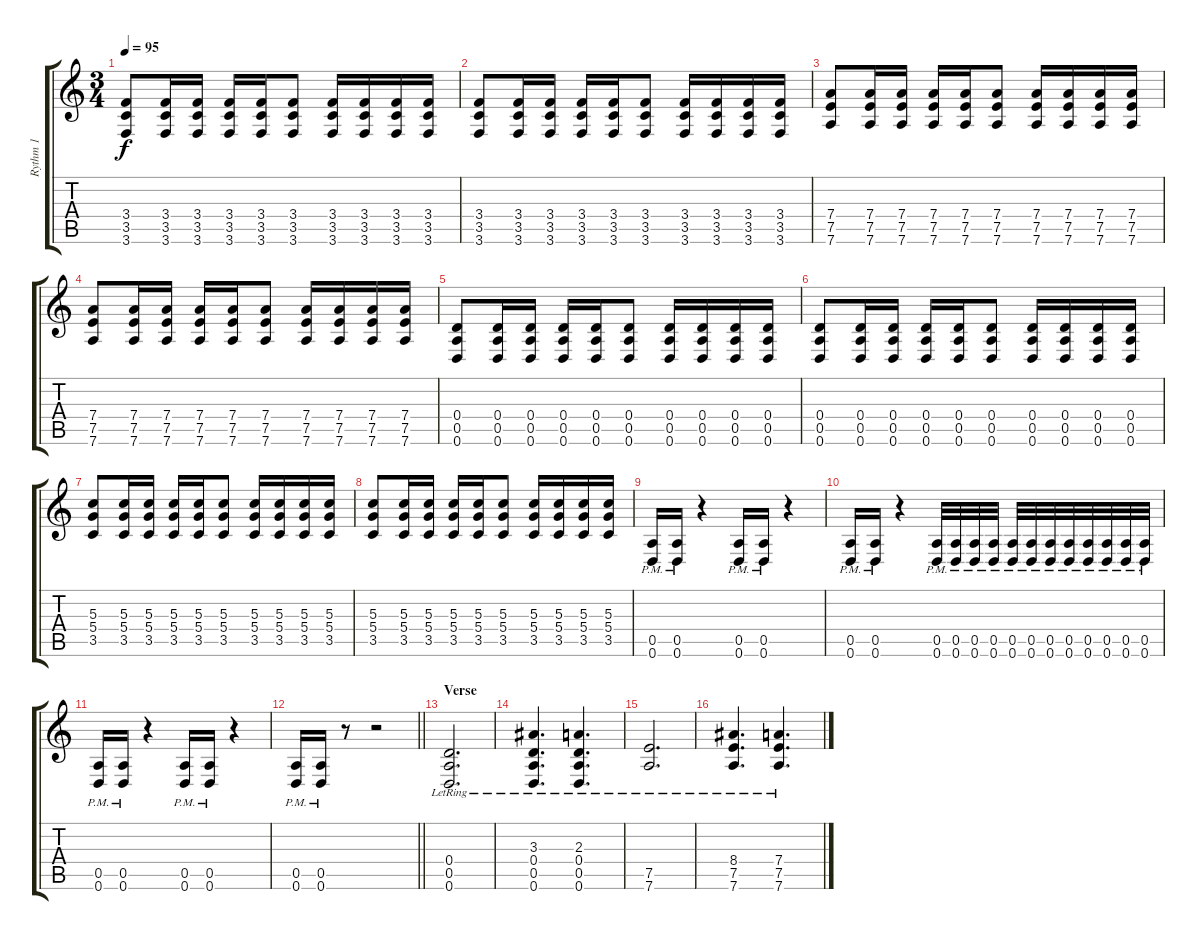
\track ("Rythm 1" "Rythm 1") {instrument distortionguitar}
\staff {score tabs}
\tuning (E4 B3 G3 D3 A2 D2) {hide}
\ts (3 4)
\tempo 95
\clef g2
\ks c
(3.4 3.5 3.6).8{dy f} (3.4 3.5 3.6).16 (3.4 3.5 3.6).16 (3.4 3.5 3.6).16 (3.4 3.5 3.6).16 (3.4 3.5 3.6).8 (3.4 3.5 3.6).16 (3.4 3.5 3.6).16 (3.4 3.5 3.6).16 (3.4 3.5 3.6).16 |
(3.4 3.5 3.6).8 (3.4 3.5 3.6).16 (3.4 3.5 3.6).16 (3.4 3.5 3.6).16 (3.4 3.5 3.6).16 (3.4 3.5 3.6).8 (3.4 3.5 3.6).16 (3.4 3.5 3.6).16 (3.4 3.5 3.6).16 (3.4 3.5 3.6).16 |
(7.4 7.5 7.6).8 (7.4 7.5 7.6).16 (7.4 7.5 7.6).16 (7.4 7.5 7.6).16 (7.4 7.5 7.6).16 (7.4 7.5 7.6).8 (7.4 7.5 7.6).16 (7.4 7.5 7.6).16 (7.4 7.5 7.6).16 (7.4 7.5 7.6).16 |
(7.4 7.5 7.6).8 (7.4 7.5 7.6).16 (7.4 7.5 7.6).16 (7.4 7.5 7.6).16 (7.4 7.5 7.6).16 (7.4 7.5 7.6).8 (7.4 7.5 7.6).16 (7.4 7.5 7.6).16 (7.4 7.5 7.6).16 (7.4 7.5 7.6).16 |
(0.4 0.5 0.6).8 (0.4 0.5 0.6).16 (0.4 0.5 0.6).16 (0.4 0.5 0.6).16 (0.4 0.5 0.6).16 (0.4 0.5 0.6).8 (0.4 0.5 0.6).16 (0.4 0.5 0.6).16 (0.4 0.5 0.6).16 (0.4 0.5 0.6).16 |
(0.4 0.5 0.6).8 (0.4 0.5 0.6).16 (0.4 0.5 0.6).16 (0.4 0.5 0.6).16 (0.4 0.5 0.6).16 (0.4 0.5 0.6).8 (0.4 0.5 0.6).16 (0.4 0.5 0.6).16 (0.4 0.5 0.6).16 (0.4 0.5 0.6).16 |
(5.3 5.4 3.5).8 (5.3 5.4 3.5).16 (5.3 5.4 3.5).16 (5.3 5.4 3.5).16 (5.3 5.4 3.5).16 (5.3 5.4 3.5).8 (5.3 5.4 3.5).16 (5.3 5.4 3.5).16 (5.3 5.4 3.5).16 (5.3 5.4 3.5).16 |
(5.3 5.4 3.5).8 (5.3 5.4 3.5).16 (5.3 5.4 3.5).16 (5.3 5.4 3.5).16 (5.3 5.4 3.5).16 (5.3 5.4 3.5).8 (5.3 5.4 3.5).16 (5.3 5.4 3.5).16 (5.3 5.4 3.5).16 (5.3 5.4 3.5).16 |
(0.5{pm} 0.6{pm}).16 (0.5{pm} 0.6{pm}).16 r.4 (0.5{pm} 0.6{pm}).16 (0.5{pm} 0.6{pm}).16 r.4 |
(0.5{pm} 0.6{pm}).16 (0.5{pm} 0.6{pm}).16 r.4 (0.5{pm} 0.6{pm}).32 (0.5{pm} 0.6{pm}).32 (0.5{pm} 0.6{pm}).32 (0.5{pm} 0.6{pm}).32 (0.5{pm} 0.6{pm}).32 (0.5{pm} 0.6{pm}).32 (0.5{pm} 0.6{pm}).32 (0.5{pm} 0.6{pm}).32 (0.5{pm} 0.6{pm}).32 (0.5{pm} 0.6{pm}).32 (0.5{pm} 0.6{pm}).32 (0.5{pm} 0.6{pm}).32 |
(0.5{pm} 0.6{pm}).16 (0.5{pm} 0.6{pm}).16 r.4 (0.5{pm} 0.6{pm}).16 (0.5{pm} 0.6{pm}).16 r.4 |
\barLineRight lightlight
(0.5{pm} 0.6{pm}).16 (0.5{pm} 0.6{pm}).16 r.8 r.2 |
\section ("" "Verse")
(0.4{lr} 0.5{lr} 0.6{lr}).2{d} |
(3.3{lr} 0.4{lr} 0.5{lr} 0.6{lr}).4{d} (2.3{lr} 0.4{lr} 0.5{lr} 0.6{lr}).4{d} |
(7.5{lr} 7.6{lr}).2{d} |
(8.4{lr} 7.5{lr} 7.6{lr}).4{d} (7.4{lr} 7.5{lr} 7.6{lr}).4{d}
